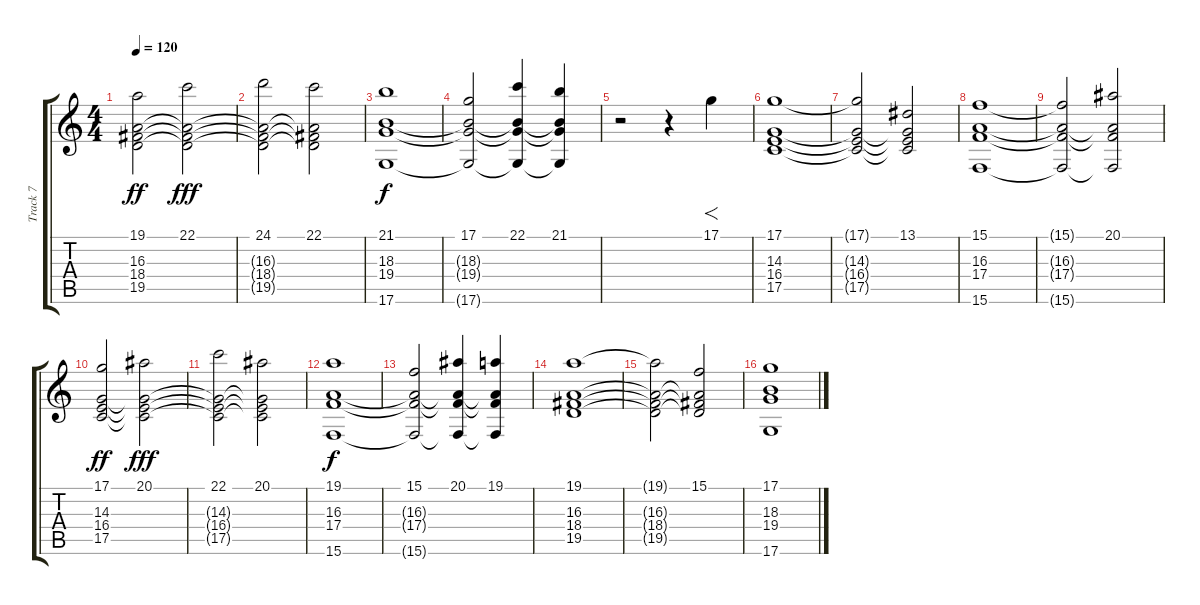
\track ("Track 7" "Track 7") {instrument stringensemble2}
\staff {score tabs}
\tuning (D4 A3 F3 C3 G2 D2) {hide}
\ts (4 4)
\tempo 120
\clef g2
\ks c
(19.1 16.3 18.4 19.5).2{dy ff} (22.1 16.3{t} 18.4{t} 19.5{t}).2{dy fff} |
(24.1 16.3{t} 18.4{t} 19.5{t}).2 (22.1 16.3{t} 18.4{t} 19.5{t}).2 |
(21.1 18.3 19.4 17.6).1{dy f} |
(17.1 18.3{t} 19.4{t} 17.6{t}).2 (22.1 18.3{t} 19.4{t} 17.6{t}).4 (21.1 18.3{t} 19.4{t} 17.6{t}).4 |
r.2 r.4 17.1.4{f} |
(17.1 14.3 16.4 17.5).1{volume 7} |
(17.1{t} 14.3{t} 16.4{t} 17.5{t}).2 (13.1 14.3{t} 16.4{t} 17.5{t}).2 |
(15.1 16.3 17.4 15.6).1 |
(15.1{t} 16.3{t} 17.4{t} 15.6{t}).2 (20.1 16.3{t} 17.4{t} 15.6{t}).2 |
(17.1 14.3 16.4 17.5).2{dy ff volume 3} (20.1 14.3{t} 16.4{t} 17.5{t}).2{dy fff} |
(22.1 14.3{t} 16.4{t} 17.5{t}).2 (20.1 14.3{t} 16.4{t} 17.5{t}).2 |
(19.1 16.3 17.4 15.6).1{dy f} |
(15.1 16.3{t} 17.4{t} 15.6{t}).2 (20.1 16.3{t} 17.4{t} 15.6{t}).4 (19.1 16.3{t} 17.4{t} 15.6{t}).4 |
(19.1 16.3 18.4 19.5).1{volume 1} |
(19.1{t} 16.3{t} 18.4{t} 19.5{t}).2 (15.1 16.3{t} 18.4{t} 19.5{t}).2 |
(17.1 18.3 19.4 17.6).1
